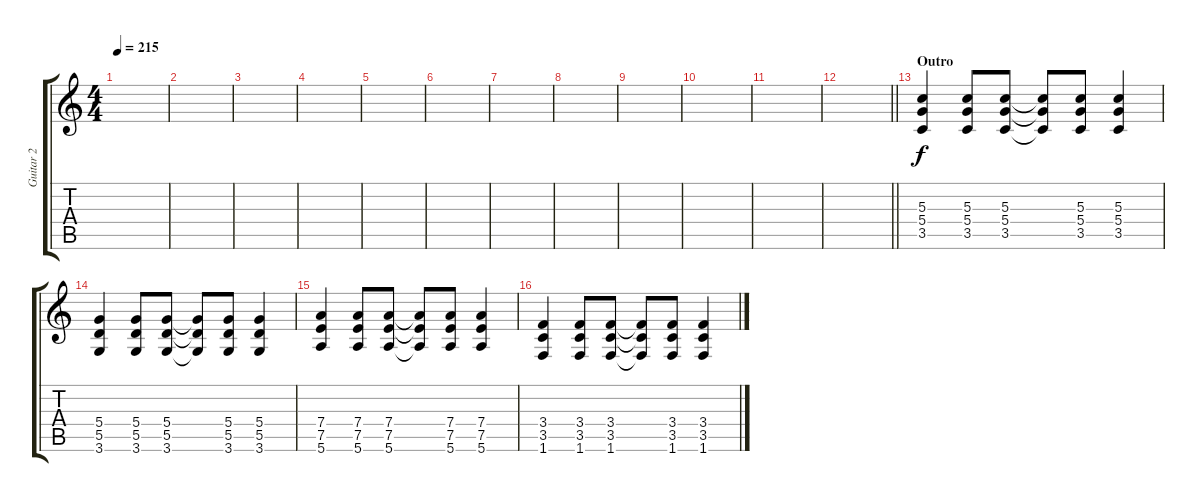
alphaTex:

\track ("Guitar 2" "Guitar 2") {instrument overdrivenguitar}
\staff {score tabs}
\tuning (E4 B3 G3 D3 A2 E2) {hide}
\ts (4 4)
\tempo 215
\clef g2
\ks c
|
|
|
|
|
|
|
|
|
|
|
\barLineRight lightlight
|
\section ("" "Outro")
(5.3 5.4 3.5).4 (5.3 5.4 3.5).8 (5.3 5.4 3.5).8 (5.3{t} 5.4{t} 3.5{t}).8 (5.3 5.4 3.5).8 (5.3 5.4 3.5).4 |
(5.4 5.5 3.6).4 (5.4 5.5 3.6).8 (5.4 5.5 3.6).8 (5.4{t} 5.5{t} 3.6{t}).8 (5.4 5.5 3.6).8 (5.4 5.5 3.6).4 |
(7.4 7.5 5.6).4 (7.4 7.5 5.6).8 (7.4 7.5 5.6).8 (7.4{t} 7.5{t} 5.6{t}).8 (7.4 7.5 5.6).8 (7.4 7.5 5.6).4 |
(3.4 3.5 1.6).4 (3.4 3.5 1.6).8 (3.4 3.5 1.6).8 (3.4{t} 3.5{t} 1.6{t}).8 (3.4 3.5 1.6).8 (3.4 3.5 1.6).4
